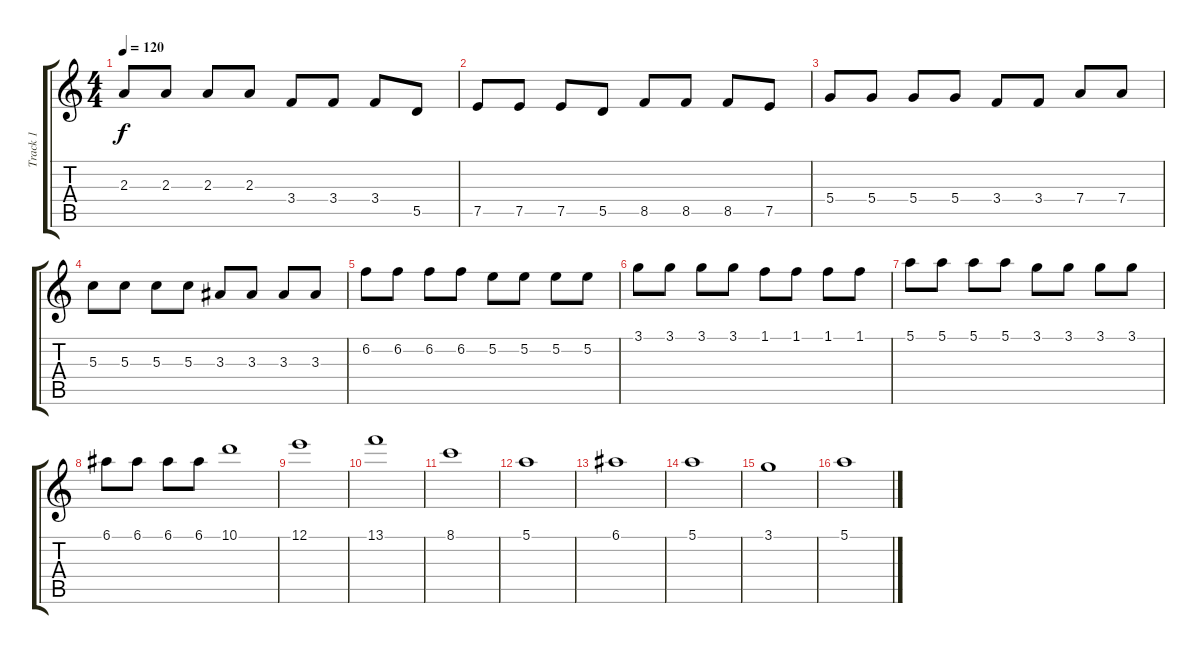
\track ("Track 1" "Track 1") {instrument overdrivenguitar}
\staff {score tabs}
\tuning (E4 B3 G3 D3 A2 D2) {hide}
\ts (4 4)
\tempo 120
\clef g2
\ks c
2.3.8{dy f} 2.3.8 2.3.8 2.3.8 3.4.8 3.4.8 3.4.8 5.5.8 |
7.5.8 7.5.8 7.5.8 5.5.8 8.5.8 8.5.8 8.5.8 7.5.8 |
5.4.8 5.4.8 5.4.8 5.4.8 3.4.8 3.4.8 7.4.8 7.4.8 |
5.3.8 5.3.8 5.3.8 5.3.8 3.3.8 3.3.8 3.3.8 3.3.8 |
6.2.8 6.2.8 6.2.8 6.2.8 5.2.8 5.2.8 5.2.8 5.2.8 |
3.1.8 3.1.8 3.1.8 3.1.8 1.1.8 1.1.8 1.1.8 1.1.8 |
5.1.8 5.1.8 5.1.8 5.1.8 3.1.8 3.1.8 3.1.8 3.1.8 |
6.1.8 6.1.8 6.1.8 6.1.8 10.1.1 |
12.1.1 |
13.1.1 |
8.1.1 |
5.1.1 |
6.1.1 |
5.1.1 |
3.1.1 |
5.1.1
